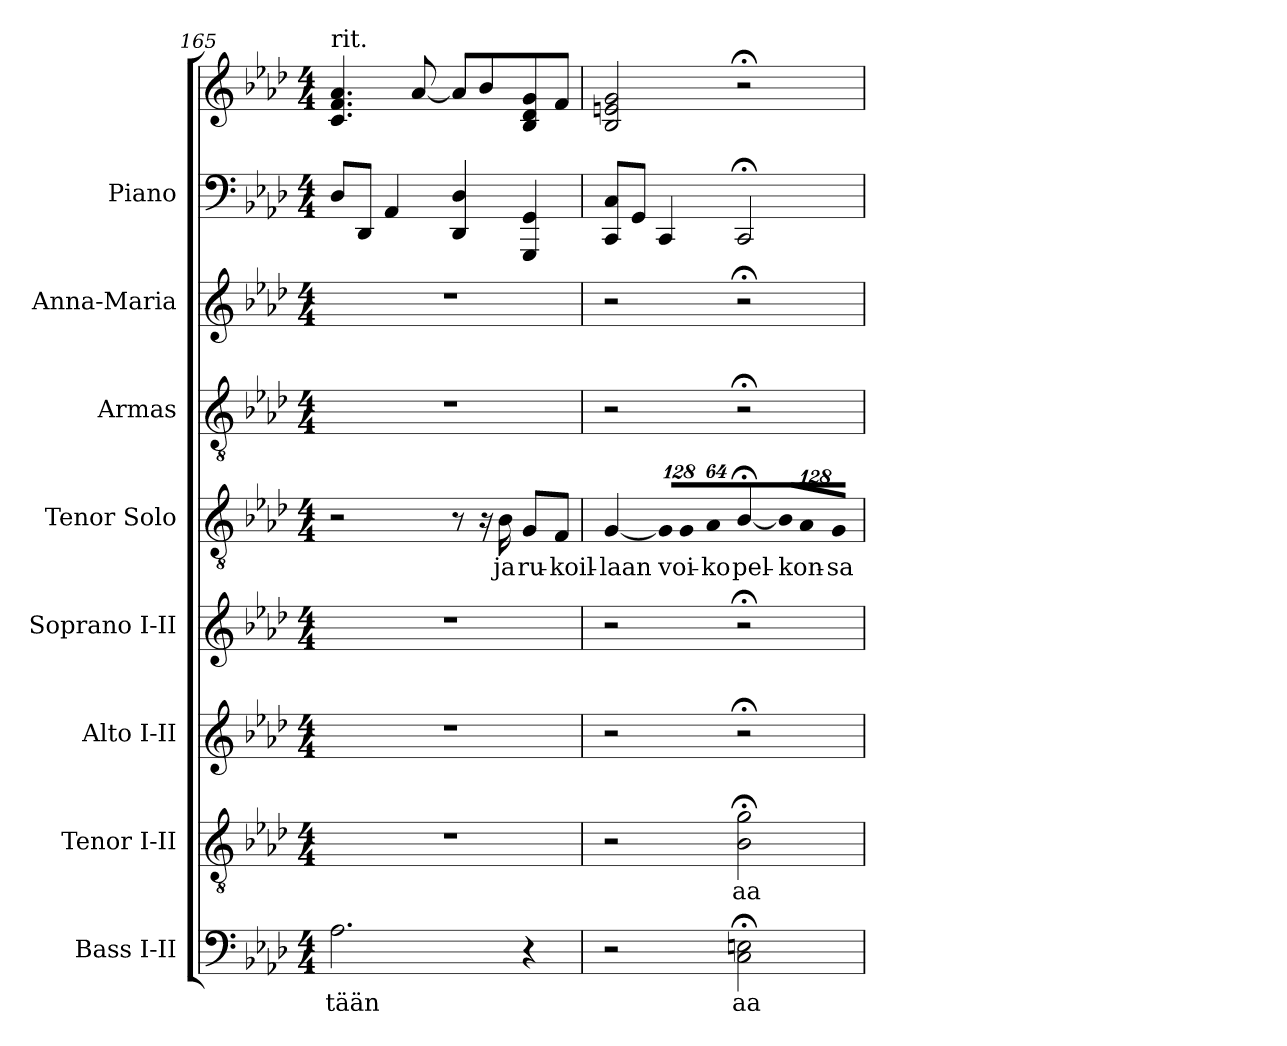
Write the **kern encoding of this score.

**kern	**text	**kern	**text	**kern	**kern	**kern	**text	**kern	**kern	**kern	**kern
*part8	*part8	*part7	*part7	*part6	*part5	*part4	*part4	*part3	*part2	*part1	*part1
*staff9	*staff9	*staff8	*staff8	*staff7	*staff6	*staff5	*staff5	*staff4	*staff3	*staff2	*staff1
*I"Bass I-II	*	*I"Tenor I-II	*	*I"Alto I-II	*I"Soprano I-II	*I"Tenor Solo	*	*I"Armas	*I"Anna-Maria	*I"Piano	*
*I'B.	*	*I'T.	*	*I'A.	*I'S.	*I'T. Solo	*	*I'Armas	*I'A-M	*I'Pno.	*
*clefF4	*	*clefGv2	*	*clefG2	*clefG2	*clefGv2	*	*clefGv2	*clefG2	*clefF4	*clefG2
*	*	*ITrd7c12	*	*	*	*ITrd7c12	*	*ITrd7c12	*	*	*
*k[b-e-a-d-]	*	*k[b-e-a-d-]	*	*k[b-e-a-d-]	*k[b-e-a-d-]	*k[b-e-a-d-]	*	*k[b-e-a-d-]	*k[b-e-a-d-]	*k[b-e-a-d-]	*k[b-e-a-d-]
*A-:	*	*A-:	*	*A-:	*A-:	*A-:	*	*A-:	*A-:	*A-:	*A-:
*M4/4	*	*M4/4	*	*M4/4	*M4/4	*M4/4	*	*M4/4	*M4/4	*M4/4	*M4/4
=165	=165	=165	=165	=165	=165	=165	=165	=165	=165	=165	=165
!	!	!	!	!	!	!	!	!	!	!	!LO:TX:t=rit.
!	!LO:LY:b:color=#000000	!	!	!	!	!	!	!	!	!	!
2.A-i\	-tään	1r	.	1r	1r	2r	.	1r	1r	8D-i/L	4.ci/ 4.fi 4.a-i
.	.	.	.	.	.	.	.	.	.	8DD-i/J	.
.	.	.	.	.	.	.	.	.	.	4AA-i/	.
.	.	.	.	.	.	.	.	.	.	.	[<8a-i/
.	.	.	.	.	.	8r	.	.	.	4DD-i/ 4D-i	8a-i/L]
.	.	.	.	.	.	16r	.	.	.	.	8b-i/
!	!	!	!	!	!	!	!LO:LY:b:color=#000000	!	!	!	!
.	.	.	.	.	.	16BB-i\	ja	.	.	.	.
!	!	!	!	!	!	!	!LO:LY:b:color=#000000	!	!	!	!
4r	.	.	.	.	.	8GGi/L	ru-	.	.	4GGGi/ 4GGi	8B-i/ 8d-i 8gi
!	!	!	!	!	!	!	!LO:LY:b:color=#000000	!	!	!	!
.	.	.	.	.	.	8FFi/J	-koil-	.	.	.	8fi/J
!!LO:PB:g=z
=166	=166	=166	=166	=166	=166	=166	=166	=166	=166	=166	=166
!	!	!	!	!	!	!	!LO:LY:b:color=#000000	!	!	!	!
2r	.	2r	.	2r	2r	[<4GGi/	-laan	2r	2r	8CCi/ 8CiL	2B-i/ 2eni 2gi
.	.	.	.	.	.	.	.	.	.	8GGi/J	.
*	*	*	*	*	*	*Xbrackettup	*	*	*	*	*
!	!	!	!	!	!	!LO:N:vis=8	!	!	!	!	!
.	.	.	.	.	.	1024%85GGi/L]	.	.	.	4CCi/	.
!	!	!	!	!	!	!LO:N:vis=8	!	!	!	!	!
!	!	!	!	!	!	!	!LO:LY:b:color=#000000	!	!	!	!
.	.	.	.	.	.	1024%85GGi/	voi-	.	.	.	.
!	!	!	!	!	!	!LO:N:vis=8	!	!	!	!	!
!	!	!	!	!	!	!	!LO:LY:b:color=#000000	!	!	!	!
.	.	.	.	.	.	512%43AA-i/J	-ko	.	.	.	.
!	!LO:LY:b:color=#000000	!	!	!	!	!	!	!	!	!	!
!	!	!	!LO:LY:b:color=#000000	!	!	!	!	!	!	!	!
!	!	!	!	!	!	!	!LO:LY:b:color=#000000	!	!	!	!
2Ci\; 2Eni;	aa-	2BB-i\; 2Gi;	aa-	2r;	2r;	[>4BB-;i\	pel-	2r;	2r;	2CC;i/	2r;
!	!	!	!	!	!	!LO:N:vis=8	!	!	!	!	!
.	.	.	.	.	.	1024%85BB-i/L]	.	.	.	.	.
!	!	!	!	!	!	!LO:N:vis=8	!	!	!	!	!
!	!	!	!	!	!	!	!LO:LY:b:color=#000000	!	!	!	!
.	.	.	.	.	.	1024%85AA-i/	-kon-	.	.	.	.
!	!	!	!	!	!	!LO:N:vis=8	!	!	!	!	!
!	!	!	!	!	!	!	!LO:LY:b:color=#000000	!	!	!	!
.	.	.	.	.	.	512%43GGi/J	-sa	.	.	.	.
=	=	=	=	=	=	=	=	=	=	=	=
*-	*-	*-	*-	*-	*-	*-	*-	*-	*-	*-	*-
